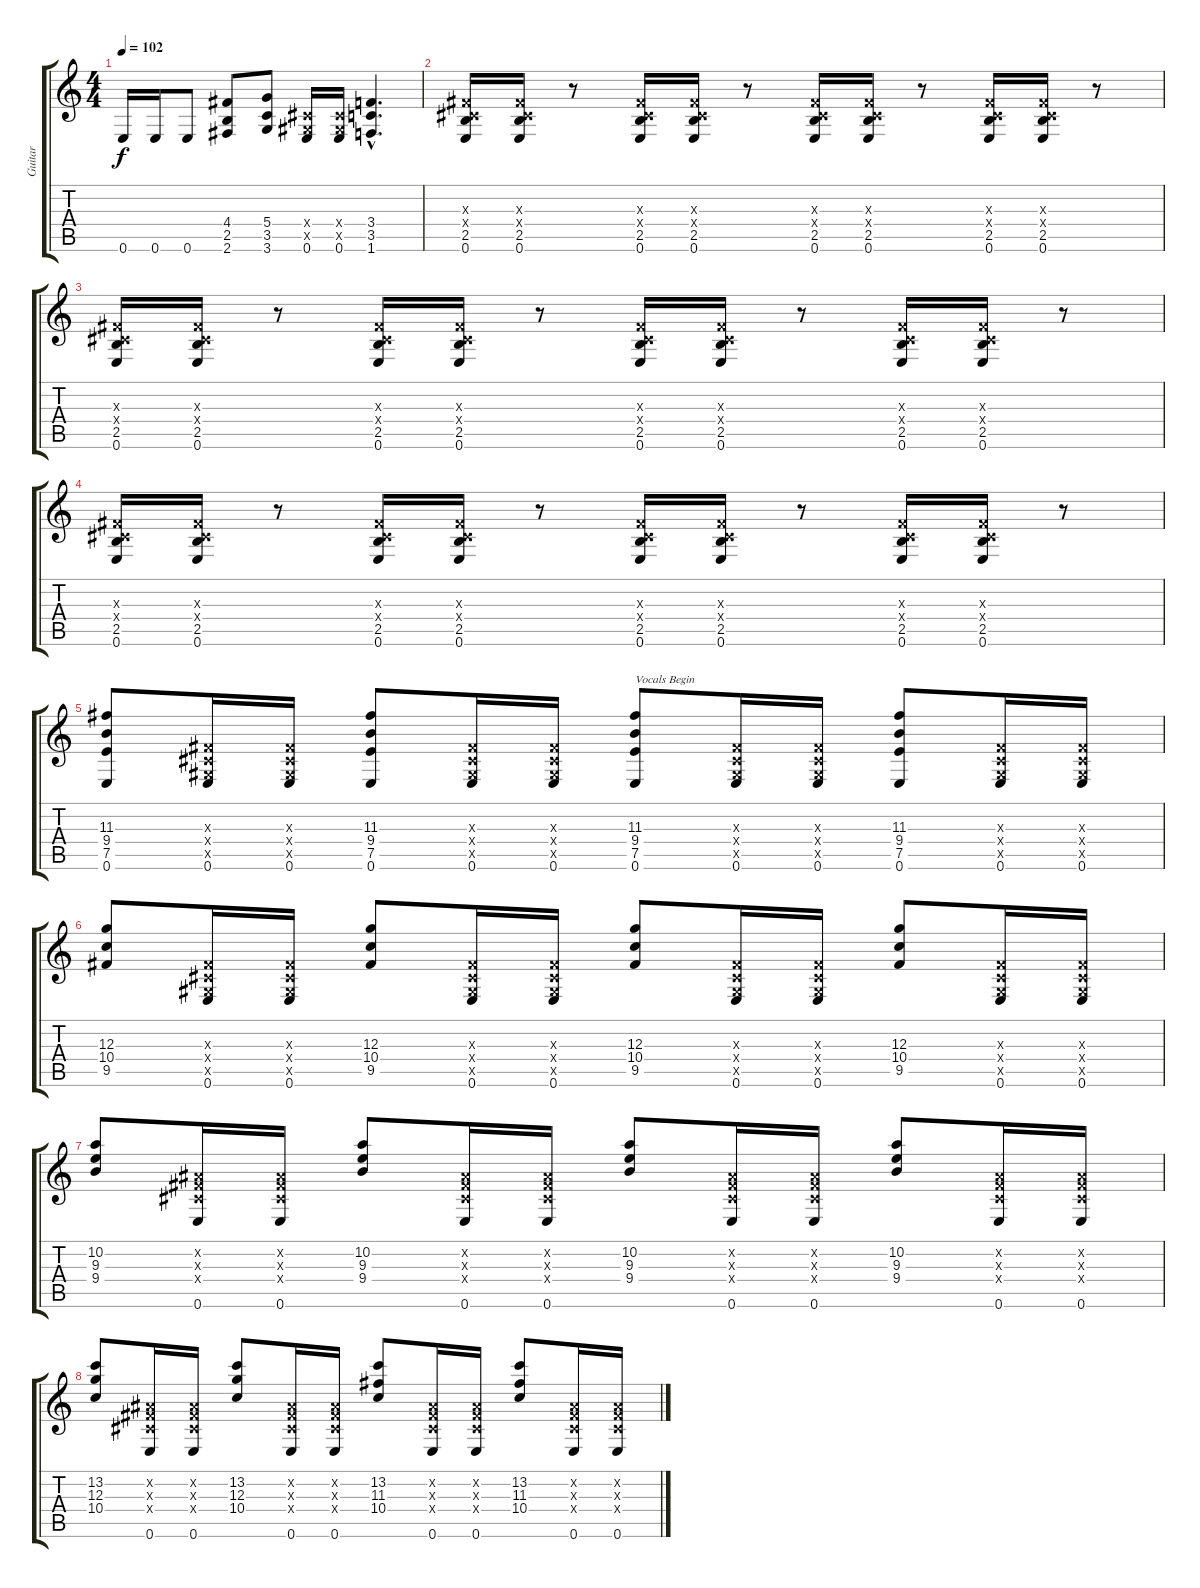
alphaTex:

\track ("Guitar" "Guitar") {instrument acousticguitarnylon}
\staff {score tabs}
\tuning (E4 B3 G3 D3 A2 E2) {hide}
\ts (4 4)
\tempo 102
\clef g2
\ks c
0.6.16{dy f} 0.6.16 0.6.8 (4.4 2.5 2.6).8 (5.4 3.5 3.6).8 (-1.4{x} -1.5{x} 0.6).16 (-1.4{x} -1.5{x} 0.6).16 (3.4{hac} 3.5{hac} 1.6{hac}).4{d} |
(-1.3{x} -1.4{x} 2.5 0.6).16 (-1.3{x} -1.4{x} 2.5 0.6).16 r.8 (-1.3{x} -1.4{x} 2.5 0.6).16 (-1.3{x} -1.4{x} 2.5 0.6).16 r.8 (-1.3{x} -1.4{x} 2.5 0.6).16 (-1.3{x} -1.4{x} 2.5 0.6).16 r.8 (-1.3{x} -1.4{x} 2.5 0.6).16 (-1.3{x} -1.4{x} 2.5 0.6).16 r.8 |
(-1.3{x} -1.4{x} 2.5 0.6).16 (-1.3{x} -1.4{x} 2.5 0.6).16 r.8 (-1.3{x} -1.4{x} 2.5 0.6).16 (-1.3{x} -1.4{x} 2.5 0.6).16 r.8 (-1.3{x} -1.4{x} 2.5 0.6).16 (-1.3{x} -1.4{x} 2.5 0.6).16 r.8 (-1.3{x} -1.4{x} 2.5 0.6).16 (-1.3{x} -1.4{x} 2.5 0.6).16 r.8 |
(-1.3{x} -1.4{x} 2.5 0.6).16 (-1.3{x} -1.4{x} 2.5 0.6).16 r.8 (-1.3{x} -1.4{x} 2.5 0.6).16 (-1.3{x} -1.4{x} 2.5 0.6).16 r.8 (-1.3{x} -1.4{x} 2.5 0.6).16 (-1.3{x} -1.4{x} 2.5 0.6).16 r.8 (-1.3{x} -1.4{x} 2.5 0.6).16 (-1.3{x} -1.4{x} 2.5 0.6).16 r.8 |
(11.3 9.4 7.5 0.6).8 (-1.3{x} -1.4{x} -1.5{x} 0.6).16 (-1.3{x} -1.4{x} -1.5{x} 0.6).16 (11.3 9.4 7.5 0.6).8 (-1.3{x} -1.4{x} -1.5{x} 0.6).16 (-1.3{x} -1.4{x} -1.5{x} 0.6).16 (11.3 9.4 7.5 0.6).8{txt "Vocals Begin"} (-1.3{x} -1.4{x} -1.5{x} 0.6).16 (-1.3{x} -1.4{x} -1.5{x} 0.6).16 (11.3 9.4 7.5 0.6).8 (-1.3{x} -1.4{x} -1.5{x} 0.6).16 (-1.3{x} -1.4{x} -1.5{x} 0.6).16 |
(12.3 10.4 9.5).8 (-1.3{x} -1.4{x} -1.5{x} 0.6).16 (-1.3{x} -1.4{x} -1.5{x} 0.6).16 (12.3 10.4 9.5).8 (-1.3{x} -1.4{x} -1.5{x} 0.6).16 (-1.3{x} -1.4{x} -1.5{x} 0.6).16 (12.3 10.4 9.5).8 (-1.3{x} -1.4{x} -1.5{x} 0.6).16 (-1.3{x} -1.4{x} -1.5{x} 0.6).16 (12.3 10.4 9.5).8 (-1.3{x} -1.4{x} -1.5{x} 0.6).16 (-1.3{x} -1.4{x} -1.5{x} 0.6).16 |
(10.2 9.3 9.4).8 (-1.2{x} -1.3{x} -1.4{x} 0.6).16 (-1.2{x} -1.3{x} -1.4{x} 0.6).16 (10.2 9.3 9.4).8 (-1.2{x} -1.3{x} -1.4{x} 0.6).16 (-1.2{x} -1.3{x} -1.4{x} 0.6).16 (10.2 9.3 9.4).8 (-1.2{x} -1.3{x} -1.4{x} 0.6).16 (-1.2{x} -1.3{x} -1.4{x} 0.6).16 (10.2 9.3 9.4).8 (-1.2{x} -1.3{x} -1.4{x} 0.6).16 (-1.2{x} -1.3{x} -1.4{x} 0.6).16 |
(13.2 12.3 10.4).8 (-1.2{x} -1.3{x} -1.4{x} 0.6).16 (-1.2{x} -1.3{x} -1.4{x} 0.6).16 (13.2 12.3 10.4).8 (-1.2{x} -1.3{x} -1.4{x} 0.6).16 (-1.2{x} -1.3{x} -1.4{x} 0.6).16 (13.2 11.3 10.4).8 (-1.2{x} -1.3{x} -1.4{x} 0.6).16 (-1.2{x} -1.3{x} -1.4{x} 0.6).16 (13.2 11.3 10.4).8 (-1.2{x} -1.3{x} -1.4{x} 0.6).16 (-1.2{x} -1.3{x} -1.4{x} 0.6).16
